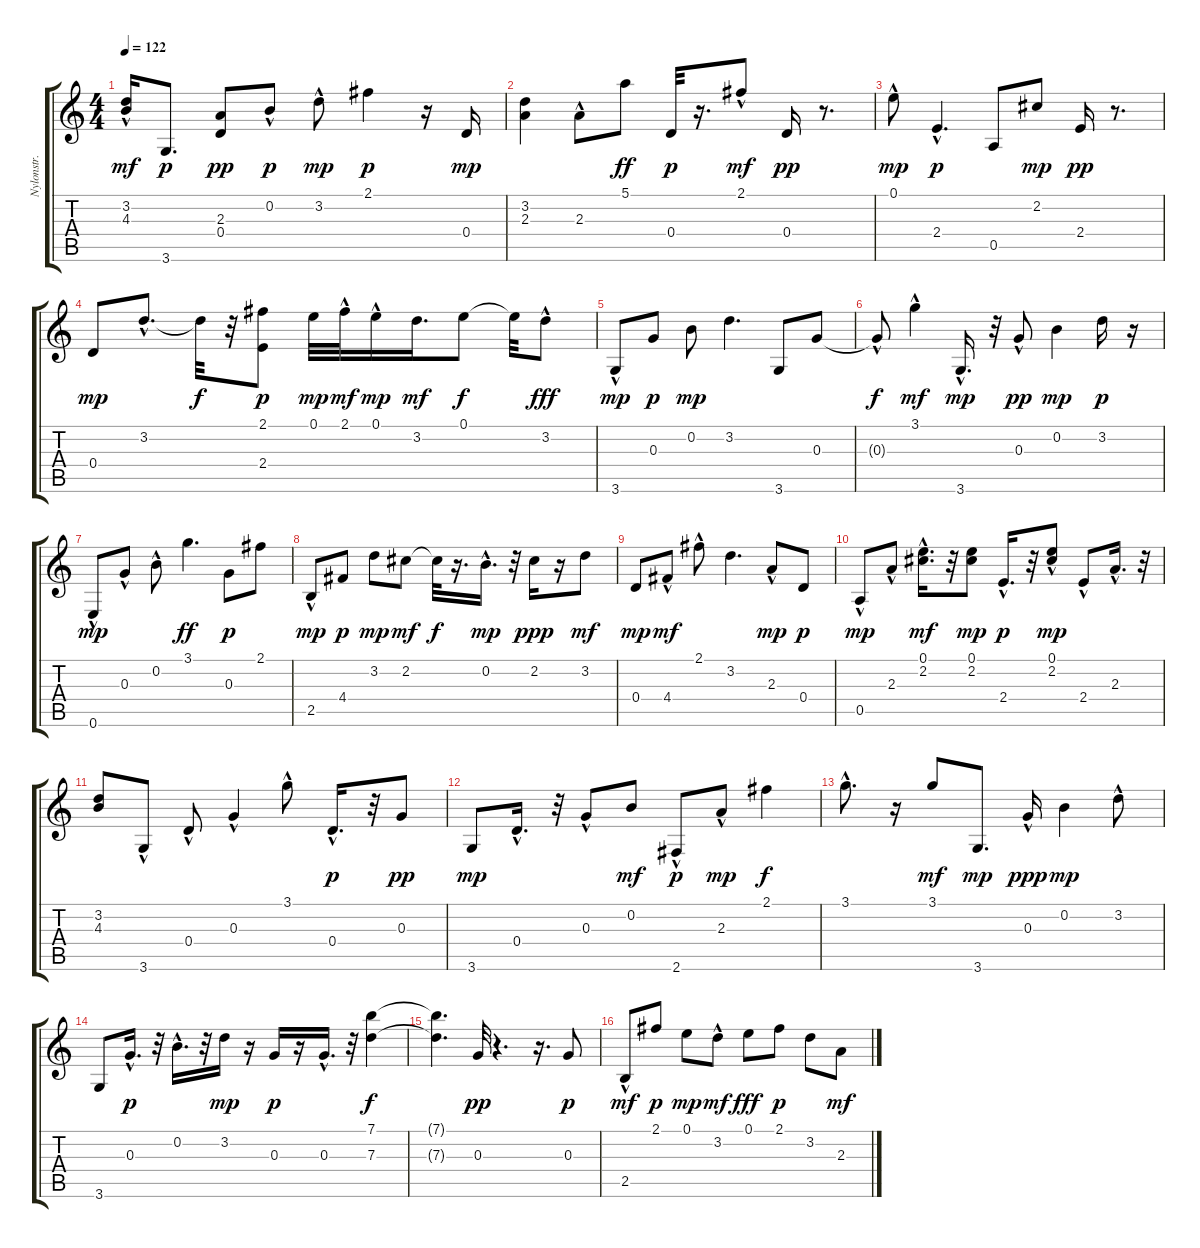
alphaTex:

\track (" Nylonstr. Gt.*merged" " Nylonstr.") {instrument acousticguitarnylon}
\staff {score tabs}
\tuning (E4 B3 G3 D3 A2 E2) {hide}
\ts (4 4)
\tempo 122
\clef g2
\ks c
(3.2{hac} 4.3).16{dy mf} 3.6.8{d dy p} (2.3 0.4).8{dy pp} 0.2{hac}.8{dy p} 3.2{hac}.8{dy mp} 2.1.4{dy p} r.16 0.4.16{dy mp} |
(3.2 2.3).4 2.3{hac}.8 5.1.8{dy ff} 0.4.32{dy p} r.16{d} 2.1{hac}.8{dy mf} 0.4.16{dy pp} r.8{d} |
0.1{hac}.8{dy mp} 2.4{hac}.4{d dy p} 0.5.8 2.2.8{dy mp} 2.4.16{dy pp} r.8{d} |
0.4.8{dy mp} 3.2{hac}.8{d} 3.2{t}.32{dy f} r.32 (2.1 2.4).8{dy p} 0.1.32{dy mp} 2.1{hac}.32{dy mf} 0.1{hac}.16{dy mp} 3.2.16{d dy mf} 0.1.8{dy f} 0.1{t}.32 3.2{hac}.8{dy fff} |
3.6{hac}.8{dy mp} 0.3.8{dy p} 0.2.8{dy mp} 3.2.4{d} 3.6.8 0.3.8 |
0.3{hac t}.8{dy f} 3.1{hac}.4{dy mf} 3.6{hac}.16{d dy mp} r.32 0.3{hac}.8{dy pp} 0.2.4{dy mp} 3.2.16{dy p} r.16 |
0.6{hac}.8{dy mp} 0.3{hac}.8 0.2{hac}.8 3.1.4{d dy ff} 0.3.8{dy p} 2.1.8 |
2.5{hac}.8{dy mp} 4.4.8{dy p} 3.2.8{dy mp} 2.2.8{dy mf} 2.2{t}.32{dy f} r.16{d} 0.2{hac}.16{d dy mp} r.32 2.2.16{dy ppp} r.16 3.2.8{dy mf} |
0.4.8{dy mp} 4.4{hac}.8{dy mf} 2.1{hac}.8 3.2.4{d} 2.3{hac}.8{dy mp} 0.4.8{dy p} |
0.5{hac}.8{dy mp} 2.3{hac}.8 (0.1 2.2{hac}).16{d dy mf} r.32 (0.1 2.2).8{dy mp} 2.4{hac}.16{d dy p} r.32 (0.1{hac} 2.2).8{dy mp} 2.4{hac}.8 2.3{hac}.16{d} r.32 |
(3.2 4.3).8 3.6{hac}.8 0.4{hac}.8 0.3{hac}.4 3.1{hac}.8 0.4{hac}.16{d dy p} r.32 0.3.8{dy pp} |
3.6.8{dy mp} 0.4{hac}.16{d} r.32 0.3{hac}.8 0.2.8{dy mf} 2.6{hac}.8{dy p} 2.3{hac}.8{dy mp} 2.1.4{dy f} |
3.1{hac}.8{d} r.16 3.1.8{dy mf} 3.6.8{d dy mp} 0.3{hac}.16{dy ppp} 0.2.4{dy mp} 3.2{hac}.8 |
3.6.8 0.3{hac}.16{d dy p} r.32 0.2{hac}.16{d} r.32 3.2.16{dy mp} r.16 0.3.16{dy p} r.16 0.3{hac}.16{d} r.32 (7.1 7.3).4{dy f} |
(7.1{t} 7.3{t}).4{d} 0.3.32{dy pp} r.4{d} r.16{d} 0.3.8{dy p} |
2.5{hac}.8{dy mf} 2.1.8{dy p} 0.1.8{dy mp} 3.2{hac}.8{dy mf} 0.1.8{dy fff} 2.1.8{dy p} 3.2.8 2.3.8{dy mf}
